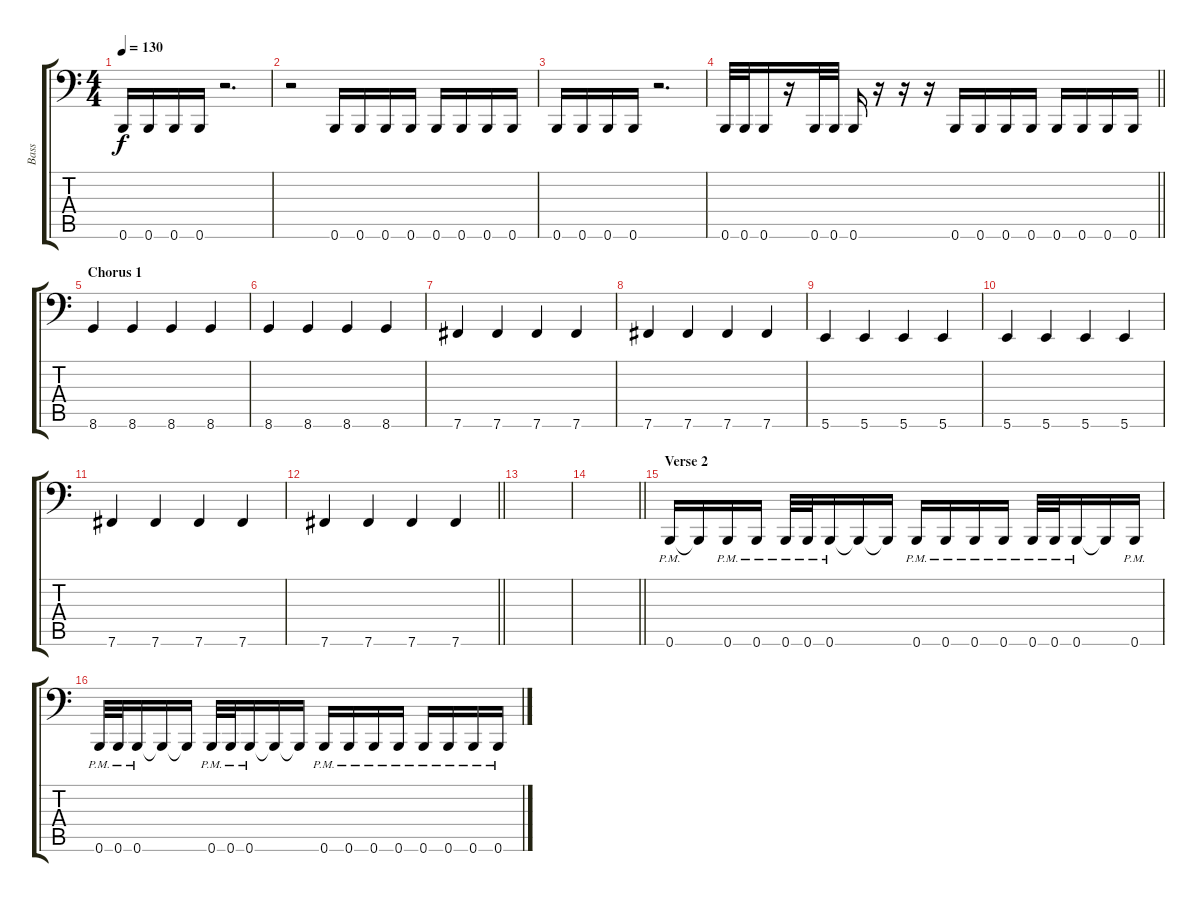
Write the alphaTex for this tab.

\track ("Bass" "Bass") {instrument electricbasspick}
\staff {score tabs}
\tuning (Db3 Ab2 E2 B1 Gb1 B0) {hide}
\ts (4 4)
\tempo 130
\clef f4
\ks c
0.6.16{dy f} 0.6.16 0.6.16 0.6.16 r.2{d} |
r.2 0.6.16 0.6.16 0.6.16 0.6.16 0.6.16 0.6.16 0.6.16 0.6.16 |
0.6.16 0.6.16 0.6.16 0.6.16 r.2{d} |
\barLineRight lightlight
0.6.32 0.6.32 0.6.16 r.16 0.6.32 0.6.32 0.6.16 r.16 r.16 r.16 0.6.16 0.6.16 0.6.16 0.6.16 0.6.16 0.6.16 0.6.16 0.6.16 |
\section ("" "Chorus 1")
8.6.4 8.6.4 8.6.4 8.6.4 |
8.6.4 8.6.4 8.6.4 8.6.4 |
7.6.4 7.6.4 7.6.4 7.6.4 |
7.6.4 7.6.4 7.6.4 7.6.4 |
5.6.4 5.6.4 5.6.4 5.6.4 |
5.6.4 5.6.4 5.6.4 5.6.4 |
7.6.4 7.6.4 7.6.4 7.6.4 |
\barLineRight lightlight
7.6.4 7.6.4 7.6.4 7.6.4 |
\section ("" "")
|
\barLineRight lightlight
|
\section ("" "Verse 2")
0.6{pm}.16 0.6{t}.16 0.6{pm}.16 0.6{pm}.16 0.6{pm}.32 0.6{pm}.32 0.6{pm}.16 0.6{t}.16 0.6{t}.16 0.6{pm}.16 0.6{pm}.16 0.6{pm}.16 0.6{pm}.16 0.6{pm}.32 0.6{pm}.32 0.6{pm}.16 0.6{t}.16 0.6{pm}.16 |
0.6{pm}.32 0.6{pm}.32 0.6{pm}.16 0.6{t}.16 0.6{t}.16 0.6{pm}.32 0.6{pm}.32 0.6{pm}.16 0.6{t}.16 0.6{t}.16 0.6{pm}.16 0.6{pm}.16 0.6{pm}.16 0.6{pm}.16 0.6{pm}.16 0.6{pm}.16 0.6{pm}.16 0.6{pm}.16
